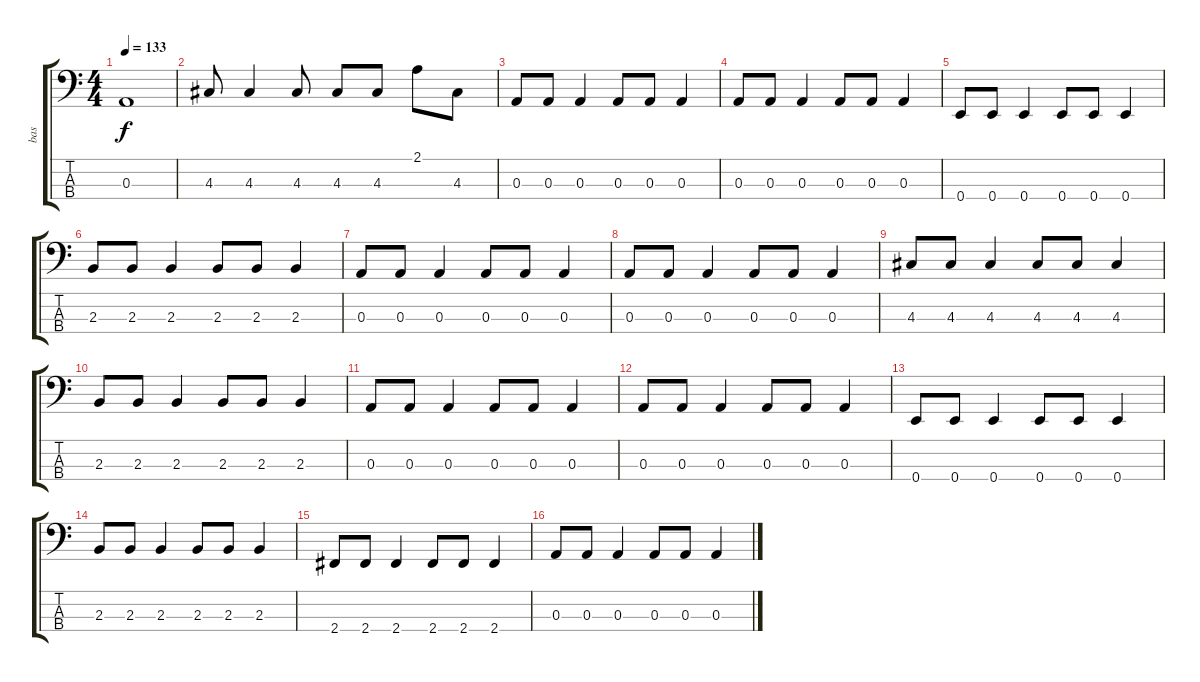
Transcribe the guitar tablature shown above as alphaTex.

\track ("bas" "bas") {instrument acousticguitarnylon}
\staff {score tabs}
\tuning (G2 D2 A1 E1) {hide}
\ts (4 4)
\tempo 133
\clef f4
\ks c
0.3.1{dy f} |
4.3.8 4.3.4 4.3.8 4.3.8 4.3.8 2.1.8 4.3.8 |
0.3.8 0.3.8 0.3.4 0.3.8 0.3.8 0.3.4 |
0.3.8 0.3.8 0.3.4 0.3.8 0.3.8 0.3.4 |
0.4.8 0.4.8 0.4.4 0.4.8 0.4.8 0.4.4 |
2.3.8 2.3.8 2.3.4 2.3.8 2.3.8 2.3.4 |
0.3.8 0.3.8 0.3.4 0.3.8 0.3.8 0.3.4 |
0.3.8 0.3.8 0.3.4 0.3.8 0.3.8 0.3.4 |
4.3.8 4.3.8 4.3.4 4.3.8 4.3.8 4.3.4 |
2.3.8 2.3.8 2.3.4 2.3.8 2.3.8 2.3.4 |
0.3.8 0.3.8 0.3.4 0.3.8 0.3.8 0.3.4 |
0.3.8 0.3.8 0.3.4 0.3.8 0.3.8 0.3.4 |
0.4.8 0.4.8 0.4.4 0.4.8 0.4.8 0.4.4 |
2.3.8 2.3.8 2.3.4 2.3.8 2.3.8 2.3.4 |
2.4.8 2.4.8 2.4.4 2.4.8 2.4.8 2.4.4 |
0.3.8 0.3.8 0.3.4 0.3.8 0.3.8 0.3.4
